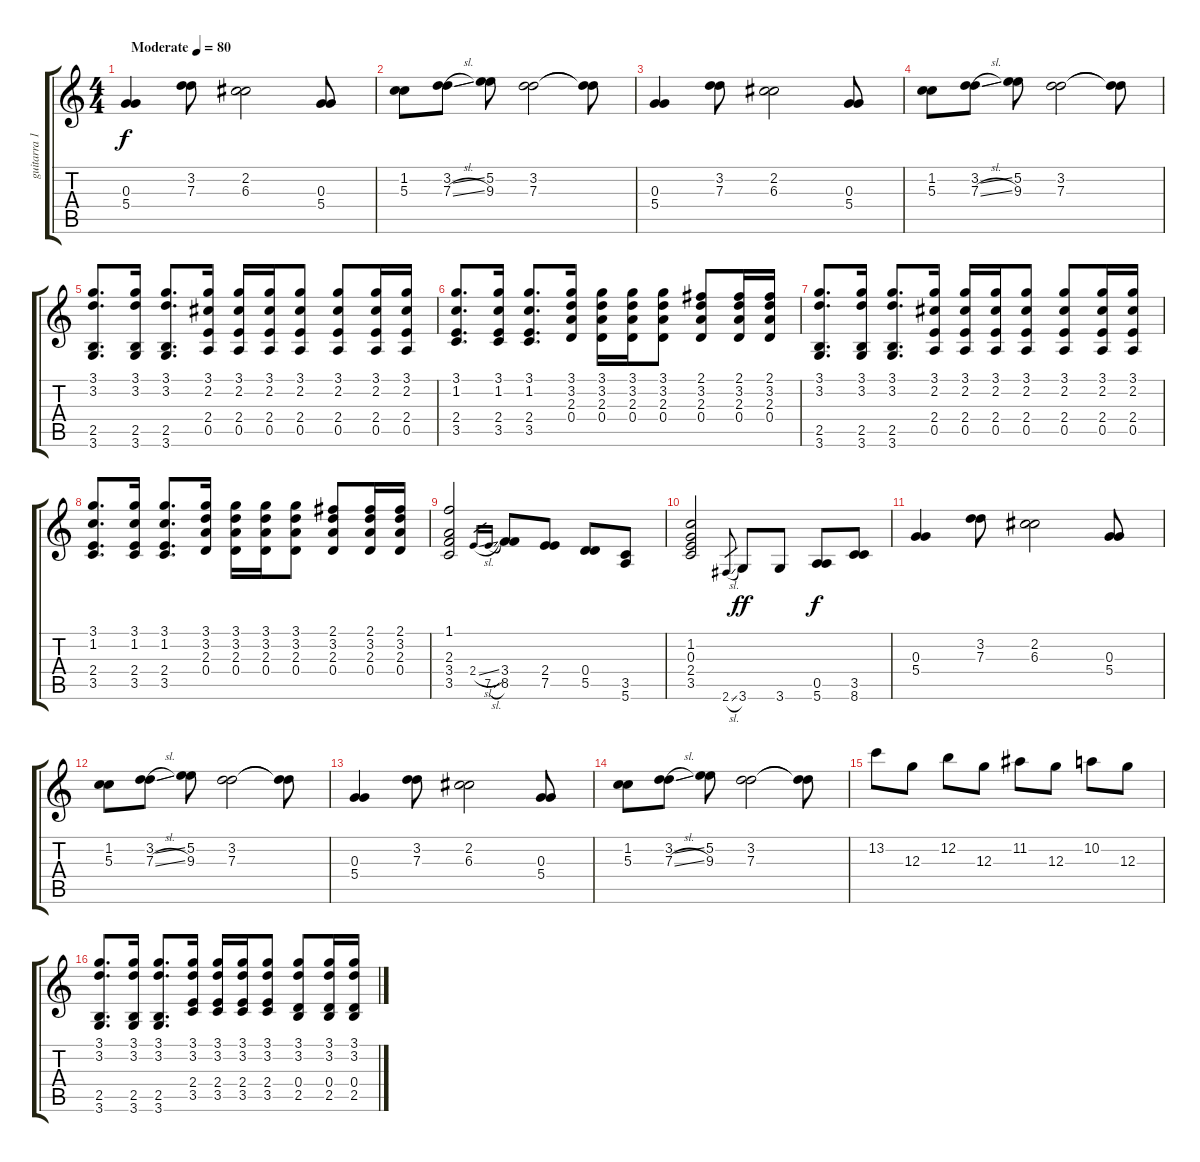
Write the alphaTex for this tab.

\track ("guitarra 1" "guitarra 1") {instrument acousticguitarsteel}
\staff {score tabs}
\tuning (E4 B3 G3 D3 A2 E2) {hide}
\ts (4 4)
\tempo (80 "Moderate")
\clef g2
\ks c
(0.3 5.4).4{dy f volume 16 instrument acousticguitarsteel} (3.2 7.3).8 (2.2 6.3).2 (0.3 5.4).8 |
(1.2 5.3).8 (3.2{sl} 7.3{sl}).8 (5.2 9.3).8 (3.2 7.3).2 (3.2{t} 7.3{t}).8 |
(0.3 5.4).4 (3.2 7.3).8 (2.2 6.3).2 (0.3 5.4).8 |
(1.2 5.3).8 (3.2{sl} 7.3{sl}).8 (5.2 9.3).8 (3.2 7.3).2 (3.2{t} 7.3{t}).8 |
(3.1 3.2 2.5 3.6).8{d volume 5} (3.1 3.2 2.5 3.6).16 (3.1 3.2 2.5 3.6).8{d} (3.1 2.2 2.4 0.5).16 (3.1 2.2 2.4 0.5).16 (3.1 2.2 2.4 0.5).16 (3.1 2.2 2.4 0.5).8 (3.1 2.2 2.4 0.5).8 (3.1 2.2 2.4 0.5).16 (3.1 2.2 2.4 0.5).16 |
(3.1 1.2 2.4 3.5).8{d} (3.1 1.2 2.4 3.5).16 (3.1 1.2 2.4 3.5).8{d} (3.1 3.2 2.3 0.4).16 (3.1 3.2 2.3 0.4).16 (3.1 3.2 2.3 0.4).16 (3.1 3.2 2.3 0.4).8 (2.1 3.2 2.3 0.4).8 (2.1 3.2 2.3 0.4).16 (2.1 3.2 2.3 0.4).16 |
(3.1 3.2 2.5 3.6).8{d} (3.1 3.2 2.5 3.6).16 (3.1 3.2 2.5 3.6).8{d} (3.1 2.2 2.4 0.5).16 (3.1 2.2 2.4 0.5).16 (3.1 2.2 2.4 0.5).16 (3.1 2.2 2.4 0.5).8 (3.1 2.2 2.4 0.5).8 (3.1 2.2 2.4 0.5).16 (3.1 2.2 2.4 0.5).16 |
(3.1 1.2 2.4 3.5).8{d} (3.1 1.2 2.4 3.5).16 (3.1 1.2 2.4 3.5).8{d} (3.1 3.2 2.3 0.4).16 (3.1 3.2 2.3 0.4).16 (3.1 3.2 2.3 0.4).16 (3.1 3.2 2.3 0.4).8 (2.1 3.2 2.3 0.4).8 (2.1 3.2 2.3 0.4).16 (2.1 3.2 2.3 0.4).16 |
(1.1 2.3 3.4 3.5).2{volume 16} 2.4{sl}.16{gr} 7.5{sl}.16{gr} (3.4 8.5).8 (2.4 7.5).8 (0.4 5.5).8 (3.5 5.6).8 |
(1.2 0.3 2.4 3.5).2 2.6{sl}.8{gr} 3.6.8{dy ff} 3.6.8 (0.5 5.6).8{dy f} (3.5 8.6).8 |
(0.3 5.4).4{volume 16} (3.2 7.3).8 (2.2 6.3).2 (0.3 5.4).8 |
(1.2 5.3).8 (3.2{sl} 7.3{sl}).8 (5.2 9.3).8 (3.2 7.3).2 (3.2{t} 7.3{t}).8 |
(0.3 5.4).4 (3.2 7.3).8 (2.2 6.3).2 (0.3 5.4).8 |
(1.2 5.3).8 (3.2{sl} 7.3{sl}).8 (5.2 9.3).8 (3.2 7.3).2 (3.2{t} 7.3{t}).8 |
13.2.8{volume 13} 12.3.8 12.2.8 12.3.8 11.2.8 12.3.8 10.2.8 12.3.8 |
(3.1 3.2 2.5 3.6).8{d volume 5} (3.1 3.2 2.5 3.6).16 (3.1 3.2 2.5 3.6).8{d} (3.1 3.2 2.4 3.5).16 (3.1 3.2 2.4 3.5).16 (3.1 3.2 2.4 3.5).16 (3.1 3.2 2.4 3.5).8 (3.1 3.2 0.4 2.5).8 (3.1 3.2 0.4 2.5).16 (3.1 3.2 0.4 2.5).16
